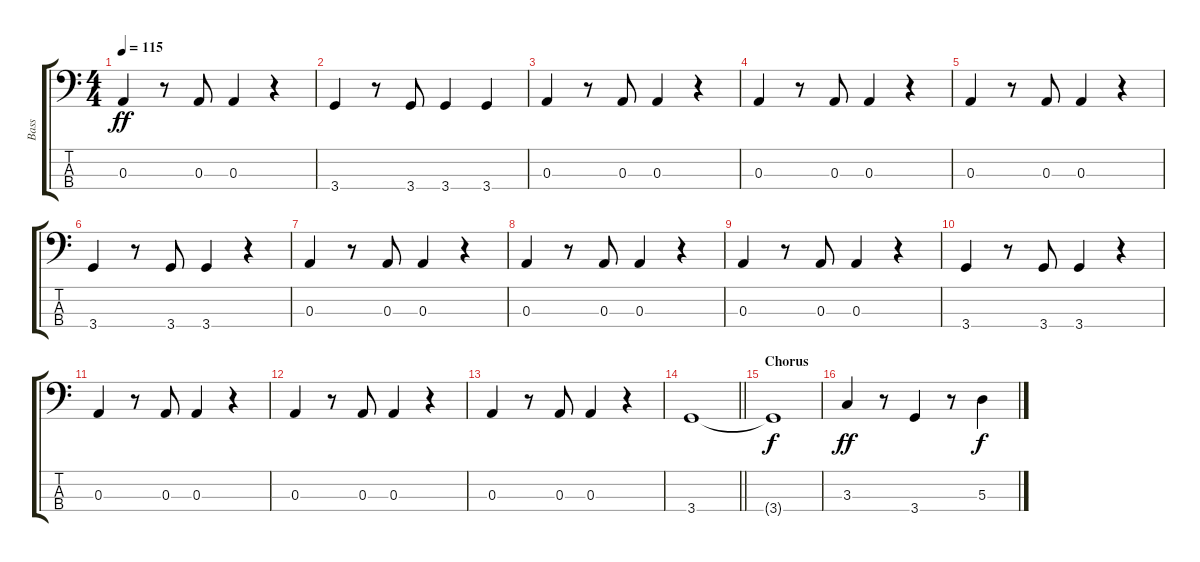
\track ("Bass" "Bass") {instrument electricbasspick}
\staff {score tabs}
\tuning (G2 D2 A1 E1) {hide}
\ts (4 4)
\tempo 115
\clef f4
\ks c
0.3.4{dy ff} r.8 0.3.8 0.3.4 r.4 |
3.4.4 r.8 3.4.8 3.4.4 3.4.4 |
0.3.4 r.8 0.3.8 0.3.4 r.4 |
0.3.4 r.8 0.3.8 0.3.4 r.4 |
0.3.4 r.8 0.3.8 0.3.4 r.4 |
3.4.4 r.8 3.4.8 3.4.4 r.4 |
0.3.4 r.8 0.3.8 0.3.4 r.4 |
0.3.4 r.8 0.3.8 0.3.4 r.4 |
0.3.4 r.8 0.3.8 0.3.4 r.4 |
3.4.4 r.8 3.4.8 3.4.4 r.4 |
0.3.4 r.8 0.3.8 0.3.4 r.4 |
0.3.4 r.8 0.3.8 0.3.4 r.4 |
0.3.4 r.8 0.3.8 0.3.4 r.4 |
\barLineRight lightlight
3.4.1 |
\section ("" "Chorus")
3.4{t}.1{dy f} |
3.3.4{dy ff} r.8 3.4.4 r.8 5.3.4{dy f}
